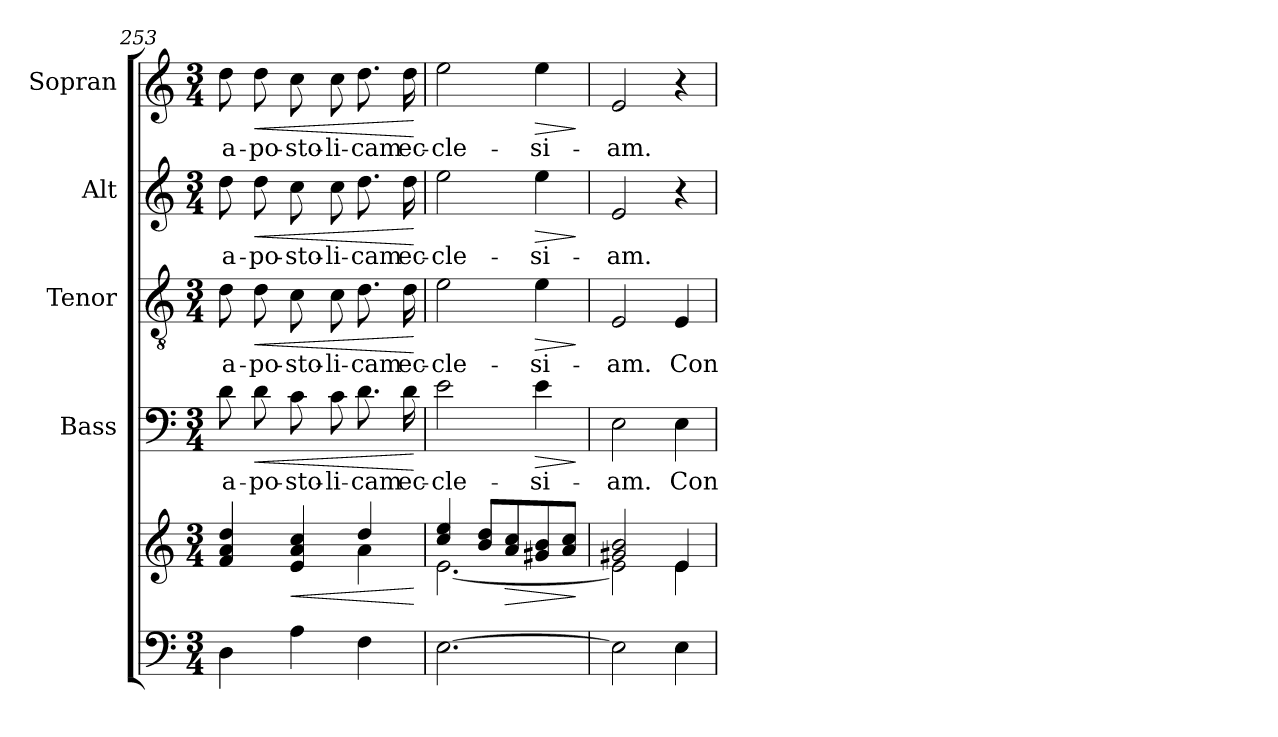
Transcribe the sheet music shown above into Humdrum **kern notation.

**kern	**kern	**dynam	**kern	**text	**dynam	**kern	**text	**dynam	**kern	**text	**dynam	**kern	**text	**dynam
*part5	*part5	*part5	*part4	*part4	*part4	*part3	*part3	*part3	*part2	*part2	*part2	*part1	*part1	*part1
*staff6	*staff5	*staff5/6	*staff4	*staff4	*staff4	*staff3	*staff3	*staff3	*staff2	*staff2	*staff2	*staff1	*staff1	*staff1
*	*	*	*I"Bass	*	*	*I"Tenor	*	*	*I"Alt	*	*	*I"Sopran	*	*
*	*	*	*I'B.	*	*	*I'T.	*	*	*I'A.	*	*	*I'S.	*	*
*clefF4	*clefG2	*	*clefF4	*	*	*clefGv2	*	*	*clefG2	*	*	*clefG2	*	*
*k[]	*k[]	*	*k[]	*	*	*k[]	*	*	*k[]	*	*	*k[]	*	*
*C:	*C:	*	*C:	*	*	*C:	*	*	*C:	*	*	*C:	*	*
*M3/4	*M3/4	*	*M3/4	*	*	*M3/4	*	*	*M3/4	*	*	*M3/4	*	*
=253	=253	=253	=253	=253	=253	=253	=253	=253	=253	=253	=253	=253	=253	=253
*	*^	*	*	*	*	*	*	*	*	*	*	*	*	*
!	!	!	!	!	!LO:LY:b	!	!	!LO:LY:b	!	!	!LO:LY:b	!	!	!LO:LY:b	!
4D\	4f/ 4a/ 4dd/	2ryy	.	8d\	a-	.	8d\	a-	.	8dd\	a-	.	8dd\	a-	.
!	!	!	!	!	!LO:LY:b	!LO:HP:b	!	!LO:LY:b	!LO:HP:b	!	!LO:LY:b	!LO:HP:b	!	!LO:LY:b	!LO:HP:b
.	.	.	.	8d\	-po-	<	8d\	-po-	<	8dd\	-po-	<	8dd\	-po-	<
!	!	!	!LO:HP:b	!	!LO:LY:b	!	!	!LO:LY:b	!	!	!LO:LY:b	!	!	!LO:LY:b	!
4A\	4e/ 4a/ 4cc/	.	<	8c\	-sto-	.	8c\	-sto-	.	8cc\	-sto-	.	8cc\	-sto-	.
!	!	!	!	!	!LO:LY:b	!	!	!LO:LY:b	!	!	!LO:LY:b	!	!	!LO:LY:b	!
.	.	.	.	8c\	-li-	.	8c\	-li-	.	8cc\	-li-	.	8cc\	-li-	.
!	!	!	!	!	!LO:LY:b	!	!	!LO:LY:b	!	!	!LO:LY:b	!	!	!LO:LY:b	!
4F\	4dd/	4a\	.	8.d\	-cam	.	8.d\	-cam	.	8.dd\	-cam	.	8.dd\	-cam	.
!	!	!	!	!	!LO:LY:b	!	!	!LO:LY:b	!	!	!LO:LY:b	!	!	!LO:LY:b	!
.	.	.	.	16d\	ec-	.	16d\	ec-	.	16dd\	ec-	.	16dd\	ec-	.
*	*v	*v	*	*	*	*	*	*	*	*	*	*	*	*	*
.	.	[	.	.	[	.	.	[	.	.	[	.	.	[
=254	=254	=254	=254	=254	=254	=254	=254	=254	=254	=254	=254	=254	=254	=254
*	*^	*	*	*	*	*	*	*	*	*	*	*	*	*
!	!	!	!	!	!LO:LY:b	!	!	!LO:LY:b	!	!	!LO:LY:b	!	!	!LO:LY:b	!
[2.E\	4cc/ 4ee/	[<2.e\	.	2e\	-cle-	.	2e\	-cle-	.	2ee\	-cle-	.	2ee\	-cle-	.
.	8b/ 8dd/L	.	.	.	.	.	.	.	.	.	.	.	.	.	.
!	!	!	!LO:HP:b	!	!	!	!	!	!	!	!	!	!	!	!
.	8a/ 8cc/	.	>	.	.	.	.	.	.	.	.	.	.	.	.
!	!	!	!	!	!LO:LY:b	!LO:HP:b	!	!LO:LY:b	!LO:HP:b	!	!LO:LY:b	!LO:HP:b	!	!LO:LY:b	!LO:HP:b
.	8g#X/ 8b/	.	.	4e\	-si-	>	4e\	-si-	>	4ee\	-si-	>	4ee\	-si-	>
.	8a/ 8cc/J	.	.	.	.	.	.	.	.	.	.	.	.	.	.
*	*v	*v	*	*	*	*	*	*	*	*	*	*	*	*	*
.	.	]	.	.	]	.	.	]	.	.	]	.	.	]
=255	=255	=255	=255	=255	=255	=255	=255	=255	=255	=255	=255	=255	=255	=255
*	*^	*	*	*	*	*	*	*	*	*	*	*	*	*
!	!	!	!	!	!LO:LY:b	!	!	!LO:LY:b	!	!	!LO:LY:b	!	!	!LO:LY:b	!
2E\]	2g#X/ 2b/	2e\]	.	2E\	-am.	.	2E/	-am.	.	2e/	-am.	.	2e/	-am.	.
!	!	!	!	!	!LO:LY:b	!	!	!LO:LY:b	!	!	!	!	!	!	!
4E\	4e/	4e\	.	4E\	Con-	.	4E/	Con-	.	4r	.	.	4r	.	.
*	*v	*v	*	*	*	*	*	*	*	*	*	*	*	*	*
=	=	=	=	=	=	=	=	=	=	=	=	=	=	=
*-	*-	*-	*-	*-	*-	*-	*-	*-	*-	*-	*-	*-	*-	*-
